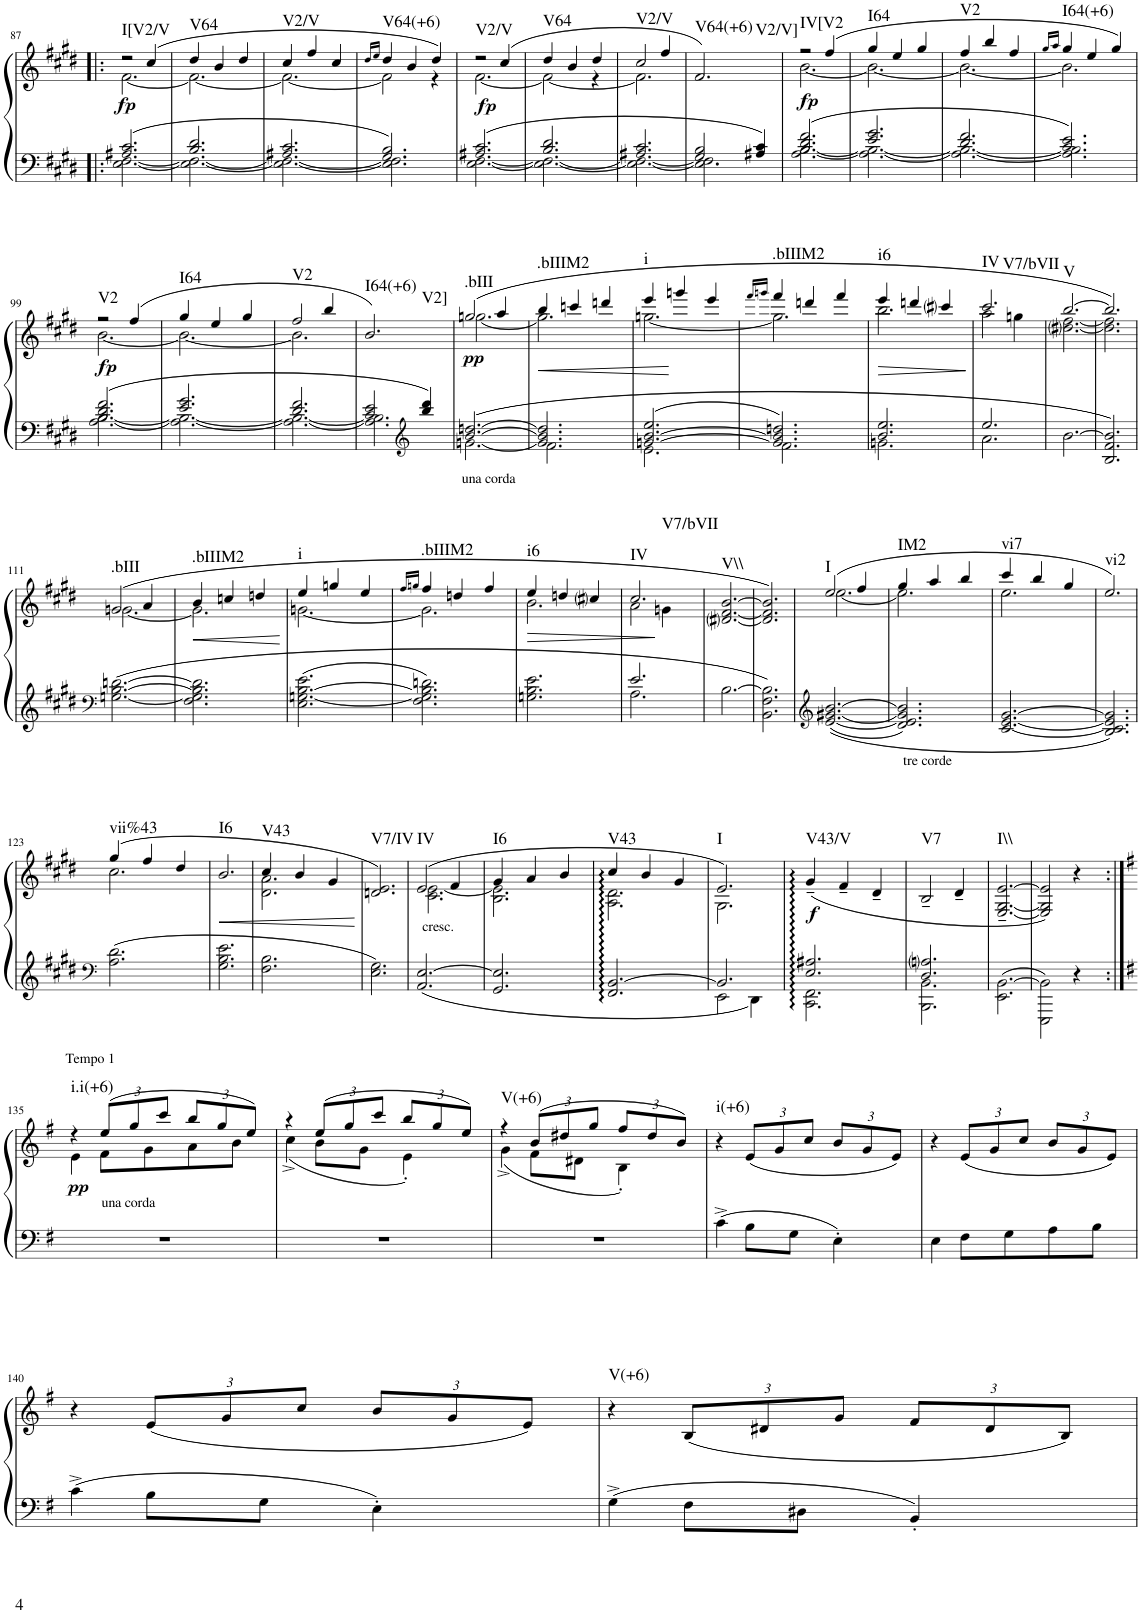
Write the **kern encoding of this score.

**kern	**kern	**dynam	**harte
*part1	*part1	*part1	*part1
*staff2	*staff1	*staff1/2	*
*I"Midi_1	*	*	*
!!LO:PB:g=z
*clefF4	*clefG2	*	*
*k[f#c#g#d#]	*k[f#c#g#d#]	*	*
*M3/4	*M3/4	*	*
=87!|:	=87!|:	=87!|:	=87!|:
*^	*^	*	*
!	!	!	!	!LO:DY:b	!LO:H:kt=I[V2/V
2.A#X/ 2.c#/	[2.E\ [2.F#\	2r	[2.f#\	fp	N
.	.	(4cc#/	.	.	.
=88	=88	=88	=88	=88	=88
!	!	!	!	!	!LO:H:kt=V64
2.B/ 2.d#/	2.E\_ 2.F#\_	4dd#/	2.f#\_	.	N
.	.	4b/	.	.	.
.	.	4dd#/	.	.	.
=89	=89	=89	=89	=89	=89
!	!	!	!	!	!LO:H:kt=V2/V
2.A#X/ 2.c#/	2.E\_ 2.F#\_	4cc#/	2.f#\_	.	N
.	.	4ff#/	.	.	.
.	.	4cc#/	.	.	.
=90	=90	=90	=90	=90	=90
.	.	16qdd#/LL	.	.	.
.	.	16qee/JJ	.	.	.
!	!	!	!	!	!LO:H:kt=V64(+6)
2.G#/ 2.B/	2.E\] 2.F#\]	4dd#/	2f#\]	.	N
.	.	4b/	.	.	.
.	.	4dd#/)	4r	.	.
=91	=91	=91	=91	=91	=91
!	!	!	!	!LO:DY:b	!LO:H:kt=V2/V
2.A#X/ 2.c#/	[2.E\ [2.F#\	2r	[2.f#\	fp	N
.	.	(4cc#/	.	.	.
=92	=92	=92	=92	=92	=92
!	!	!	!	!	!LO:H:kt=V64
2.B/ 2.d#/	2.E\_ 2.F#\_	4dd#/	2f#\_	.	N
.	.	4b/	.	.	.
.	.	4dd#/	4r	.	.
=93	=93	=93	=93	=93	=93
!	!	!	!	!	!LO:H:kt=V2/V
2.A#X/ 2.c#/	2.E\_ 2.F#\_	2cc#/	2.f#\]	.	N
.	.	4ff#/	.	.	.
*	*	*v	*v	*	*
=94	=94	=94	=94	=94
!	!	!	!	!LO:H:n=1:kt=V64(+6)
!	!	!	!	!LO:H:n=2:kt=V2/V]
2G#/ 2B/	2.E\] 2.F#\]	2.f#/)	.	N N
4A#X/ 4c#/	.	.	.	.
=95	=95	=95	=95	=95
*	*	*^	*	*
!	!	!	!	!LO:DY:b	!LO:H:kt=IV[V2
2.B/ 2.d#/ 2.f#/	[2.A\ [2.B\	2r	[2.b\	fp	N
.	.	(4ff#/	.	.	.
=96	=96	=96	=96	=96	=96
!	!	!	!	!	!LO:H:kt=I64
2.e/ 2.g#/	2.A\_ 2.B\_	4gg#/	2.b\_	.	N
.	.	4ee/	.	.	.
.	.	4gg#/	.	.	.
=97	=97	=97	=97	=97	=97
!	!	!	!	!	!LO:H:kt=V2
2.d#/ 2.f#/	2.A\_ 2.B\_	4ff#/	2.b\_	.	N
.	.	4bb/	.	.	.
.	.	4ff#/	.	.	.
=98	=98	=98	=98	=98	=98
.	.	16qgg#/LL	.	.	.
.	.	16qaa/JJ	.	.	.
!	!	!	!	!	!LO:H:kt=I64(+6)
2.c#/ 2.e/	2.A\] 2.B\]	4gg#/	2.b\]	.	N
.	.	4ee/	.	.	.
.	.	4gg#/)	.	.	.
!!LO:LB:g=z	!!
=99	=99	=99	=99	=99	=99
!	!	!	!	!LO:DY:b	!LO:H:kt=V2
2.B/ 2.d#/ 2.f#/	[2.A\ [2.B\	2r	[2.b\	fp	N
.	.	(4ff#/	.	.	.
=100	=100	=100	=100	=100	=100
!	!	!	!	!	!LO:H:kt=I64
2.e/ 2.g#/	2.A\_ 2.B\_	4gg#/	2.b\_	.	N
.	.	4ee/	.	.	.
.	.	4gg#/	.	.	.
=101	=101	=101	=101	=101	=101
!	!	!	!	!	!LO:H:kt=V2
2.d#/ 2.f#/	2.A\_ 2.B\_	2ff#/	2.b\]	.	N
.	.	4bb/	.	.	.
*	*	*v	*v	*	*
=102	=102	=102	=102	=102
!	!	!	!	!LO:H:n=1:kt=I64(+6)
!	!	!	!	!LO:H:n=2:kt=V2]
2c#/ 2e/	2.A\] 2.B\]	2.b/)	.	N N
*clefG2	*	*	*	*
4bb/ 4ddd#/	.	.	.	.
=103	=103	=103	=103	=103
*	*	*^	*	*
!LO:TX:b:t=una corda	!	!	!	!	!
!	!	!	!	!LO:DY:b	!LO:H:kt=.bIII
[2.b/ [2.ddn/	[2.gn\	(2ggn/	[2.gg\	pp	N
.	.	4aa/	.	.	.
=104	=104	=104	=104	=104	=104
!	!	!	!	!LO:HP:b	!LO:H:kt=.bIIIM2
2.g/] 2.b/] 2.dd/]	2.f#\	4bb/	2.gg\]	<	N
.	.	4cccn/	.	.	.
.	.	4dddn/	.	.	.
=105	=105	=105	=105	=105	=105
!	!	!	!	!	!LO:H:kt=i
[2.gn/ [2.b/ 2.ee/	2.e\	4eee/	[2.ggn\	.	N
.	.	4gggn/	.	[	.
.	.	4eee/	.	.	.
=106	=106	=106	=106	=106	=106
.	.	16qfff#/LL	.	.	.
.	.	16qgggn/JJ	.	.	.
!	!	!	!	!	!LO:H:kt=.bIIIM2
2.g/] 2.b/] 2.ddn/	2.f#\	4fff#/	2.gg\]	.	N
.	.	4dddn/	.	.	.
.	.	4fff#/	.	.	.
=107	=107	=107	=107	=107	=107
!	!	!	!	!LO:HP:b	!LO:H:kt=i6
2.b/ 2.ee/	2.gn\	4eee/	2.bb\	>	N
.	.	4dddn/	.	.	.
.	.	4ccc#i/	.	.	.
*v	*v	*	*	*	*
*	*v	*v	*	*
.	.	]	.
=108	=108	=108	=108
*^	*^	*	*
!	!	!	!	!	!LO:H:kt=IV
2.ee/	2.a\	2.ccc#/	2aa\	.	N
!	!	!	!	!	!LO:H:kt=V7/bVII
.	.	.	4ggn\	.	N
*v	*v	*	*	*	*
=109	=109	=109	=109	=109
!	!	!	!	!LO:H:kt=V
[2.b\	[2.bb/	[2.dd#i\ [2.ff#\	.	N
=110	=110	=110	=110	=110
2.B/ 2.f#/ 2.b/]	2.bb/])	2.dd#\] 2.ff#\]	.	.
!!LO:LB:g=z	!!
=111	=111	=111	=111	=111
*clefF4	*	*	*	*
!	!	!	!	!LO:H:kt=.bIII
[2.Gn\ [2.B\ [2.dn\	(2gn/	[2.g\	.	N
.	4a/	.	.	.
=112	=112	=112	=112	=112
!	!	!	!LO:HP:b	!LO:H:kt=.bIIIM2
2.F#\ 2.G\] 2.B\] 2.d\]	4b/	2.g\]	<	N
.	4ccn/	.	.	.
.	4ddn/	.	.	.
*	*v	*v	*	*
.	.	[	.
=113	=113	=113	=113
*	*^	*	*
!	!	!	!	!LO:H:kt=i
2.E\ [2.Gn\ [2.B\ 2.e\	4ee/	[2.gn\	.	N
.	4ggn/	.	.	.
.	4ee/	.	.	.
=114	=114	=114	=114	=114
.	16qff#/LL	.	.	.
.	16qggn/JJ	.	.	.
!	!	!	!	!LO:H:kt=.bIIIM2
2.F#\ 2.G\] 2.B\] 2.dn\	4ff#/	2.g\]	.	N
.	4ddn/	.	.	.
.	4ff#/	.	.	.
=115	=115	=115	=115	=115
!	!	!	!LO:HP:b	!LO:H:kt=i6
2.Gn\ 2.B\ 2.e\	4ee/	2.b\	>	N
.	4ddn/	.	.	.
.	4cc#i/	.	.	.
=116	=116	=116	=116	=116
*^	*	*	*	*
!	!	!	!	!	!LO:H:kt=IV
2.e/	2.A\	2.cc#/	2a\	.	N
!	!	!	!	!	!LO:H:kt=V7/bVII
.	.	.	4gn\	]	N
*v	*v	*	*	*	*
=117	=117	=117	=117	=117
!	!	!	!	!LO:H:kt=V\\
*	*v	*v	*	*
[2.B\	[2.d#i/ [2.f#/ [2.b/	.	N
=118	=118	=118	=118
2.BB\ 2.F#\ 2.B\]	2.d#/] 2.f#/] 2.b/])	.	.
=119	=119	=119	=119
*clefG2	*	*	*
*	*^	*	*
!	!	!	!	!LO:H:kt=I
[2.e/ [2.g#X/ [2.b/	(2ee/	[2.ee\	.	N
.	4ff#/	.	.	.
=120	=120	=120	=120	=120
!LO:TX:b:t=tre corde	!	!	!	!LO:H:kt=IM2
2.d#/ 2.e/] 2.g#/] 2.b/]	4gg#/	2.ee\]	.	N
.	4aa/	.	.	.
.	4bb/	.	.	.
=121	=121	=121	=121	=121
!	!	!	!	!LO:H:kt=vi7
[2.c#/ [2.e/ [2.g#/	4ccc#/	2.ee\	.	N
.	4bb/	.	.	.
.	4gg#/	.	.	.
*	*v	*v	*	*
=122	=122	=122	=122
!	!	!	!LO:H:kt=vi2
2.B/ 2.c#/] 2.e/] 2.g#/]	2.ee/)	.	N
!!LO:LB:g=z
=123	=123	=123	=123
*clefF4	*	*	*
*	*^	*	*
!	!	!	!	!LO:H:kt=vii%43
2.A\ 2.d#\	(4gg#/	2.cc#\	.	N
.	4ff#/	.	.	.
.	4dd#/	.	.	.
*	*v	*v	*	*
=124	=124	=124	=124
!	!	!LO:HP:b	!LO:H:kt=I6
2.G#\ 2.B\ 2.e\	2.b/	<	N
=125	=125	=125	=125
*	*^	*	*
!	!	!	!	!LO:H:kt=V43
2.F#\ 2.B\	4cc#/	2.d#\ 2.a\	.	N
.	4b/	.	.	.
.	4g#/	.	.	.
*	*v	*v	*	*
.	.	[	.
=126	=126	=126	=126
!	!	!	!LO:H:kt=V7/IV
2.E\ 2.G#\	2.dn/ 2.e/)	.	N
=127	=127	=127	=127
*	*^	*	*
!	!LO:TX:b:t=cresc.	!	!	!LO:H:kt=IV
2.AA/ [2.E/	(2e/	2.c#\ [2.e\	.	N
.	4f#/	.	.	.
=128	=128	=128	=128	=128
!	!	!	!	!LO:H:kt=I6
2.GG#/ 2.E/]	4g#/	2.B\ 2.e\]	.	N
.	4a/	.	.	.
.	4b/	.	.	.
=129	=129	=129	=129	=129
!	!	!	!	!LO:H:kt=V43
2.FF#/ [2.BB/	4cc#/	2.A\ 2.d#\	.	N
.	4b/	.	.	.
.	4g#/	.	.	.
=130	=130	=130	=130	=130
*^	*	*	*	*
!	!	!	!	!	!LO:H:kt=I
2.BB/]	2EE\	2.e/)	2.G#\	.	N
.	4DD#\	.	.	.	.
*	*	*v	*v	*	*
=131	=131	=131	=131	=131
!	!	!	!LO:DY:b	!LO:H:kt=V43/V
2.E/ 2.A#X/	2.CC#\ 2.FF#\	(4g#~/	f	N
.	.	4f#~/	.	.
.	.	4d#~/	.	.
=132	=132	=132	=132	=132
!	!	!	!	!LO:H:kt=V7
2.D#/ 2.Ani/	2.BBB\ 2.BB\	2B~/	.	N
.	.	4d#~/	.	.
*v	*v	*	*	*
=133	=133	=133	=133
!	!	!	!LO:H:kt=I\\
2.EE\ [2.BB\	[2.E/~ [2.G#/~ [2.e/~	.	N
=134	=134	=134	=134
2EEE\ 2BB\]	2E/] 2G#/] 2e/])	.	.
4r	4r	.	.
!!LO:LB:g=z
=135:|!	=135:|!	=135:|!	=135:|!
*k[f#]	*k[f#]	*	*
*	*^	*	*
!	!LO:TX:a:t=Tempo 1	!	!	!
!	!	!	!LO:DY:b	!LO:H:kt=i.i(+6)
2.r	4r	4e\	pp	N
*	*Xbrackettup	*	*	*
!	!LO:TX:b:t=una corda	!	!	!
.	(12ee/L	8f#\L	.	.
.	12gg/	.	.	.
.	.	8g\	.	.
.	12ccc/J	.	.	.
.	12bb/L	8a\	.	.
.	12gg/	.	.	.
.	.	8b\J	.	.
.	12ee/J)	.	.	.
=136	=136	=136	=136	=136
2.r	4r	(4cc^\	.	.
.	(12ee/L	8b\L	.	.
.	12gg/	.	.	.
.	.	8g\J	.	.
.	12ccc/J	.	.	.
.	12bb/L	4e'\)	.	.
.	12gg/	.	.	.
.	12ee/J)	.	.	.
=137	=137	=137	=137	=137
!	!	!	!	!LO:H:kt=V(+6)
2.r	4r	(4g^\	.	N
.	(12b/L	8f#\L	.	.
.	12dd#X/	.	.	.
.	.	8d#X\J	.	.
.	12gg/J	.	.	.
.	12ff#/L	4B'\)	.	.
.	12dd#/	.	.	.
.	12b/J)	.	.	.
*	*v	*v	*	*
=138	=138	=138	=138
!	!	!	!LO:H:kt=i(+6)
4c^\	4r	.	N
8B\L	(12e/L	.	.
.	12g/	.	.
8G\J	.	.	.
.	12cc/J	.	.
4E'\	12b/L	.	.
.	12g/	.	.
.	12e/J)	.	.
=139	=139	=139	=139
4E\	4r	.	.
8F#\L	(12e/L	.	.
.	12g/	.	.
8G\	.	.	.
.	12cc/J	.	.
8A\	12b/L	.	.
.	12g/	.	.
8B\J	.	.	.
.	12e/J)	.	.
!!LO:LB:g=z
=140	=140	=140	=140
4c^\	4r	.	.
8B\L	(12e/L	.	.
.	12g/	.	.
8G\J	.	.	.
.	12cc/J	.	.
4E'\	12b/L	.	.
.	12g/	.	.
.	12e/J)	.	.
=141	=141	=141	=141
!	!	!	!LO:H:kt=V(+6)
4G^\	4r	.	N
8F#\L	(12B/L	.	.
.	12d#X/	.	.
8D#X\J	.	.	.
.	12g/J	.	.
4BB'/	12f#/L	.	.
.	12d#/	.	.
.	12B/J)	.	.
=	=	=	=
*-	*-	*-	*-
